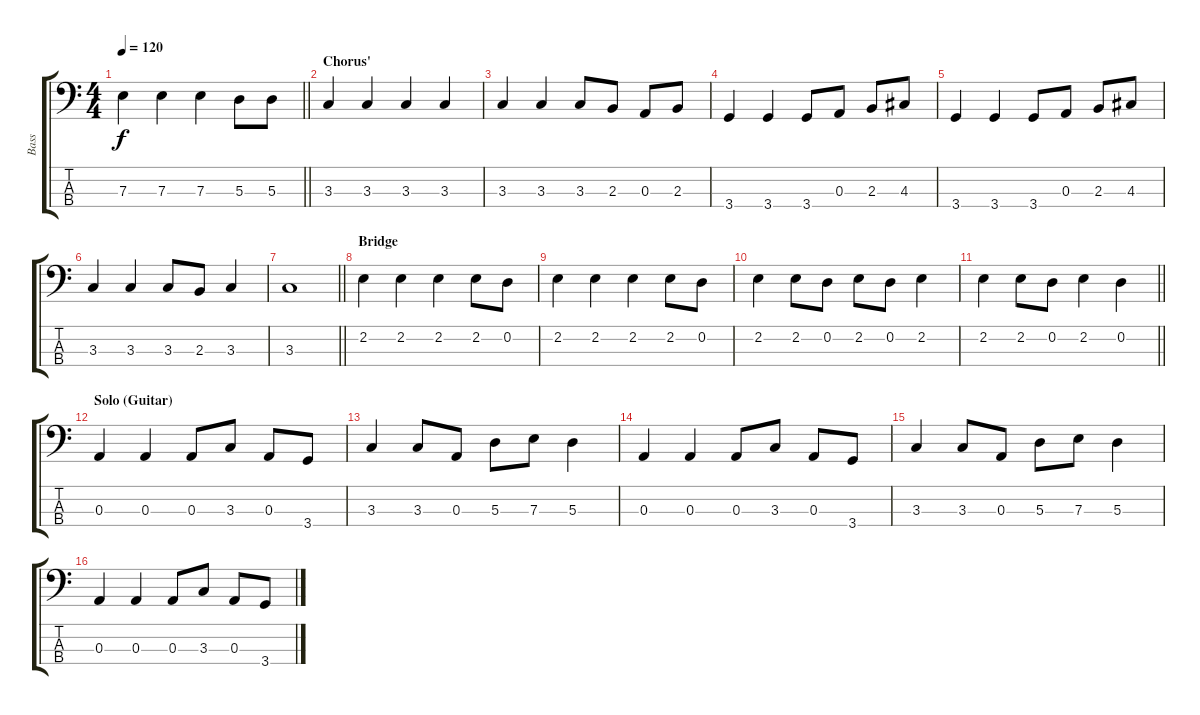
\track ("Bass" "Bass") {instrument electricbassfinger}
\staff {score tabs}
\tuning (G2 D2 A1 E1) {hide}
\ts (4 4)
\tempo 120
\clef f4
\barLineRight lightlight
\ks c
7.3.4{dy f} 7.3.4 7.3.4 5.3.8 5.3.8 |
\section ("" "Chorus'")
3.3.4 3.3.4 3.3.4 3.3.4 |
3.3.4 3.3.4 3.3.8 2.3.8 0.3.8 2.3.8 |
3.4.4 3.4.4 3.4.8 0.3.8 2.3.8 4.3.8 |
3.4.4 3.4.4 3.4.8 0.3.8 2.3.8 4.3.8 |
3.3.4 3.3.4 3.3.8 2.3.8 3.3.4 |
\barLineRight lightlight
3.3.1 |
\section ("" "Bridge")
2.2.4 2.2.4 2.2.4 2.2.8 0.2.8 |
2.2.4 2.2.4 2.2.4 2.2.8 0.2.8 |
2.2.4 2.2.8 0.2.8 2.2.8 0.2.8 2.2.4 |
\barLineRight lightlight
2.2.4 2.2.8 0.2.8 2.2.4 0.2.4 |
\section ("" "Solo (Guitar)")
0.3.4 0.3.4 0.3.8 3.3.8 0.3.8 3.4.8 |
3.3.4 3.3.8 0.3.8 5.3.8 7.3.8 5.3.4 |
0.3.4 0.3.4 0.3.8 3.3.8 0.3.8 3.4.8 |
3.3.4 3.3.8 0.3.8 5.3.8 7.3.8 5.3.4 |
0.3.4 0.3.4 0.3.8 3.3.8 0.3.8 3.4.8
